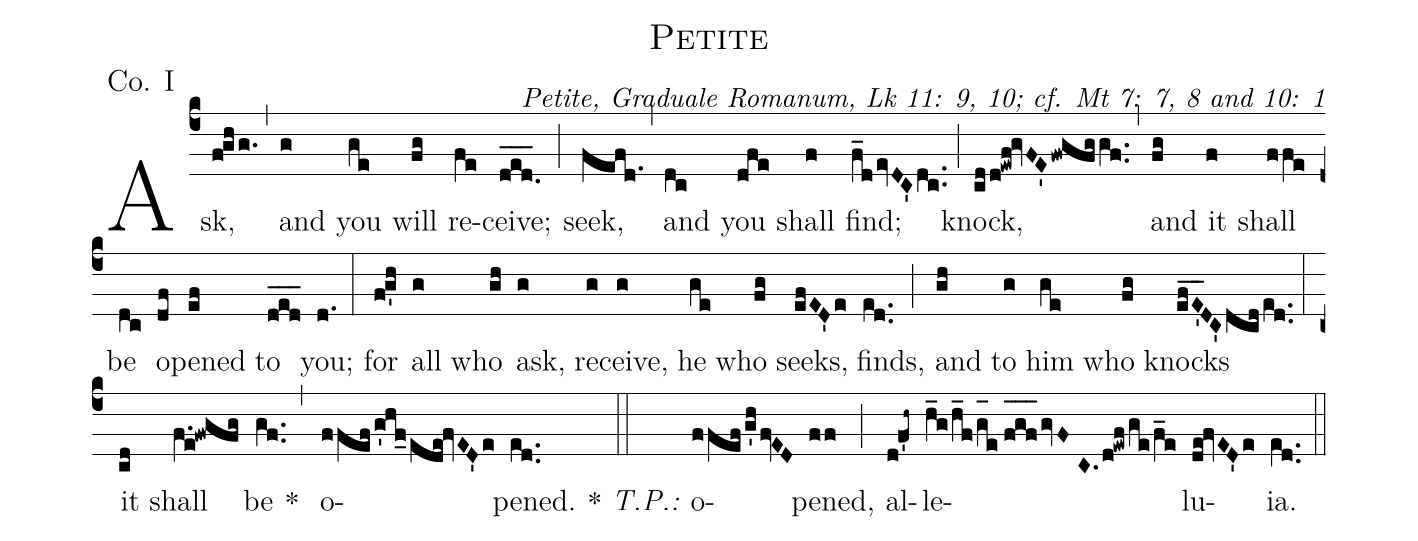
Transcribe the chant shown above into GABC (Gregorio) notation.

name: Petite;
office-part: Communio;
mode: 1;
annotation: Co. I;
commentary: Petite, Graduale Romanum, Lk 11: 9, 10; cf. Mt 7: 7, 8 and 10: 1;
%%
(c4)Ask,(fghg.) (,) and(g) you(ge) will(fg) re(fe)ceive;(ded___.) (;)
seek,(fefd.) (,) and(dc) you(dfe) shall(f) find;(f_devDC'dc..) (;) knock,(cdd!ewf!gvFE'fwgfggf..) (,) and(fg)
   it(f) shall(ffe) be(dc) o(df)pened(ef) to(ded___) you;(d.) (:) for(fg'h) all(g) who(gh) ask,(g) re(g)ceive,(g) he(ge) who(fg) seeks,(efED'e)
   finds,(ed..) (;) and(gh) to(g) him(ge) who(fg) knocks(ef_E'_DC'dcd/ed..) (:) it(cd) shall(f.e!fwgfg) be(gf..) * (,) o(ffefg'hf_ede!fvED'e)pened.(ed..) * <i>T.P.:</i>(::)
o(ffefg'hfv!ED)pened,(ff) (;) al(d!f'h~)le(h_g/h_f/g_[oh:h]e//f_[oh:h]g_[oh:h]f_[oh:h]gv/!F/!/!C.d!ewf/ge/f_e)lu(de!fvED'e)ia.(e[ll:1]d..) (::)
